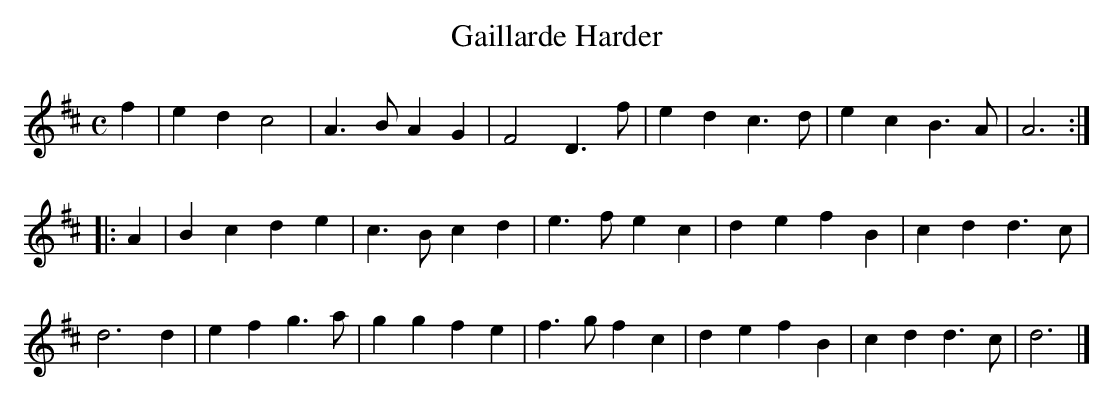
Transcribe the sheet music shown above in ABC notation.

X:1
T:Gaillarde Harder
M:C
K:Dmaj
f2|e2d2c4|A3BA2G2|F4D3f|e2d2c3d|e2c2B3A|A6:|
|:A2|B2c2d2e2|c3Bc2d2|e3fe2c2|d2e2f2B2|c2d2d3c|
d6d2|e2f2g3a|g2g2f2e2|f3gf2c2|d2e2f2B2|c2d2d3c|d6|]
